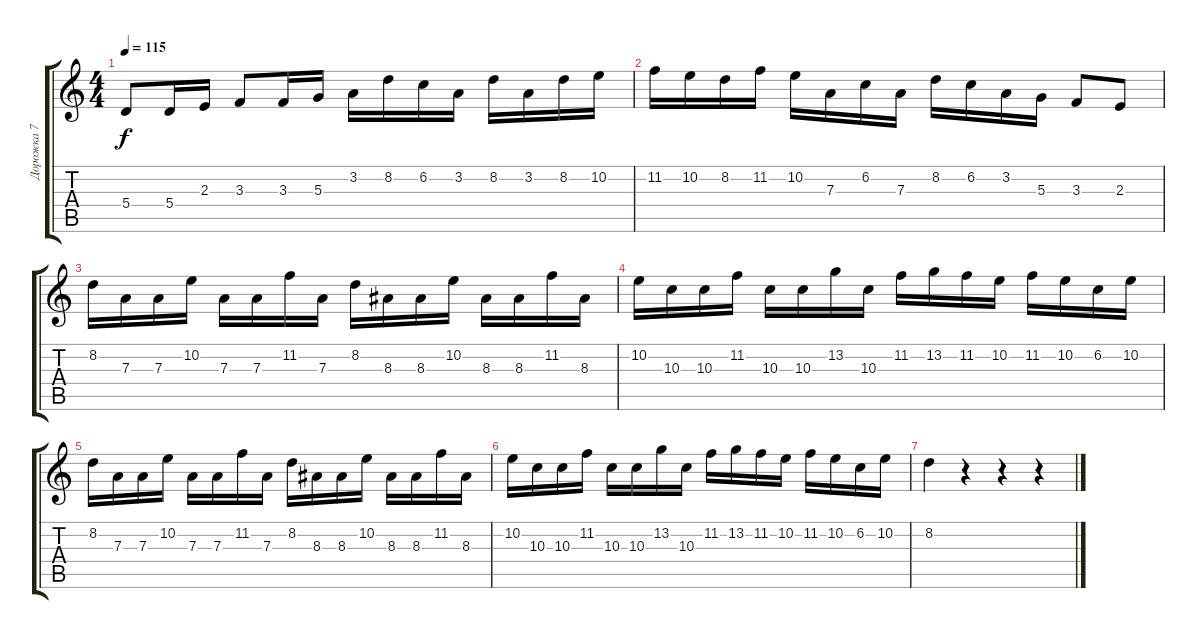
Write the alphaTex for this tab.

\track ("Дорожка 7" "Дорожка 7") {instrument fiddle}
\staff {score tabs}
\tuning (B4 Gb4 D4 A3 E3 B2) {hide}
\ts (4 4)
\tempo 115
\clef g2
\ks c
5.4.8{dy f} 5.4.16 2.3.16 3.3.8 3.3.16 5.3.16 3.2.16 8.2.16 6.2.16 3.2.16 8.2.16 3.2.16 8.2.16 10.2.16 |
11.2.16 10.2.16 8.2.16 11.2.16 10.2.16 7.3.16 6.2.16 7.3.16 8.2.16 6.2.16 3.2.16 5.3.16 3.3.8 2.3.8 |
8.2.16 7.3.16 7.3.16 10.2.16 7.3.16 7.3.16 11.2.16 7.3.16 8.2.16 8.3.16 8.3.16 10.2.16 8.3.16 8.3.16 11.2.16 8.3.16 |
10.2.16 10.3.16 10.3.16 11.2.16 10.3.16 10.3.16 13.2.16 10.3.16 11.2.16 13.2.16 11.2.16 10.2.16 11.2.16 10.2.16 6.2.16 10.2.16 |
8.2.16 7.3.16 7.3.16 10.2.16 7.3.16 7.3.16 11.2.16 7.3.16 8.2.16 8.3.16 8.3.16 10.2.16 8.3.16 8.3.16 11.2.16 8.3.16 |
10.2.16 10.3.16 10.3.16 11.2.16 10.3.16 10.3.16 13.2.16 10.3.16 11.2.16 13.2.16 11.2.16 10.2.16 11.2.16 10.2.16 6.2.16 10.2.16 |
8.2.4 r.4 r.4 r.4
